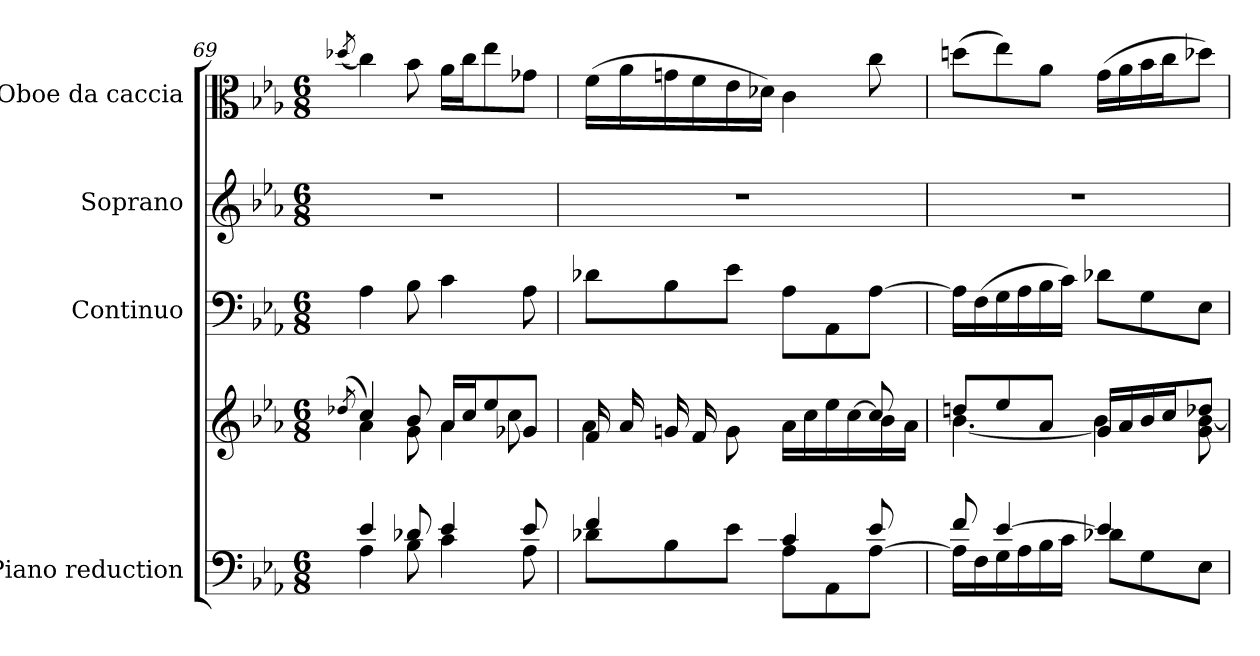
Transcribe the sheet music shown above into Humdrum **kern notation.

**kern	**kern	**kern	**kern	**kern
*part4	*part4	*part3	*part2	*part1
*staff5	*staff4	*staff3	*staff2	*staff1
*I"Piano reduction	*	*I"Continuo	*I"Soprano	*I"Oboe da caccia
*I'Pno	*	*	*	*I'Ob
*clefF4	*clefG2	*clefF4	*clefG2	*clefC3
*k[b-e-a-]	*k[b-e-a-]	*k[b-e-a-]	*k[b-e-a-]	*k[b-e-a-]
*M6/8	*M6/8	*M6/8	*M6/8	*M6/8
=69	=69	=69	=69	=69
.	(8qdd-X/	.	.	(8qdd-X/
*^	*^	*	*	*
4e-/	4A-\	4cc/)	4a-\	4A-\	2.r	4cc\)
8d-X/	8B-\	8b-/	8g\	8B-\	.	8b-\
4e-/	4c\	16a-/LL	4a-\	4c\	.	16a-\LL
.	.	16cc/J	.	.	.	16cc\J
.	.	8ee-/	.	.	.	8ee-\
8e-/	8A-\	8g-X/J	8cc\	8A-\	.	8g-X\J
=70	=70	=70	=70	=70	=70	=70
*	*^	*	*	*	*	*
4ryy	4f/	8d-X\L	16f/LL	4a-\	8d-X\L	2.r	(16f\LL
.	.	.	16a-/	.	.	.	16a-\
.	.	8B-\	16gn/	.	8B-\	.	16gn\
.	.	.	16f/	.	.	.	16f\
16e-/	8ryy	8e-\J	8ryy	8g\	8e-\J	.	16e-\
16d-/JJ	.	.	.	.	.	.	16d-X\JJ)
4.ryy	4c/	8A-\L	4ryy	16a-\LL	8A-\L	.	4c\
.	.	.	.	16cc\	.	.	.
.	.	8AA-\	.	16ee-\	8AA-\	.	.
.	.	.	.	[>16cc\	.	.	.
.	8e-/	[8A-\J	8cc/]	16b-\	[8A-\J	.	8cc\
.	.	.	.	16a-\JJ	.	.	.
*	*v	*v	*	*	*	*	*
=71	=71	=71	=71	=71	=71	=71
8f/	16A-\LL]	8ddn/L	[4.b-\	16A-\LL]	2.r	(8ddn\L
.	16F\	.	.	(16F\	.	.
[4e-/	16G\	8ee-/	.	16G\	.	8ee-\)
.	16A-\	.	.	16A-\	.	.
.	16B-\	8a-/J	.	16B-\	.	8a-\J
.	16c\JJ	.	.	16c\JJ)	.	.
4e-/]	8d-X\L	16g/LL	4b-\]	8d-X\L	.	(16g\LL
.	.	16a-/	.	.	.	16a-\
.	8G\	16b-/	.	8G\	.	16b-\
.	.	16cc/J	.	.	.	16cc\J
8ryy	8E-\J	8dd-X/J	8g\ [8b-\	8E-\J	.	8dd-X\J)
*v	*v	*	*	*	*	*
*	*v	*v	*	*	*
=	=	=	=	=
*-	*-	*-	*-	*-
